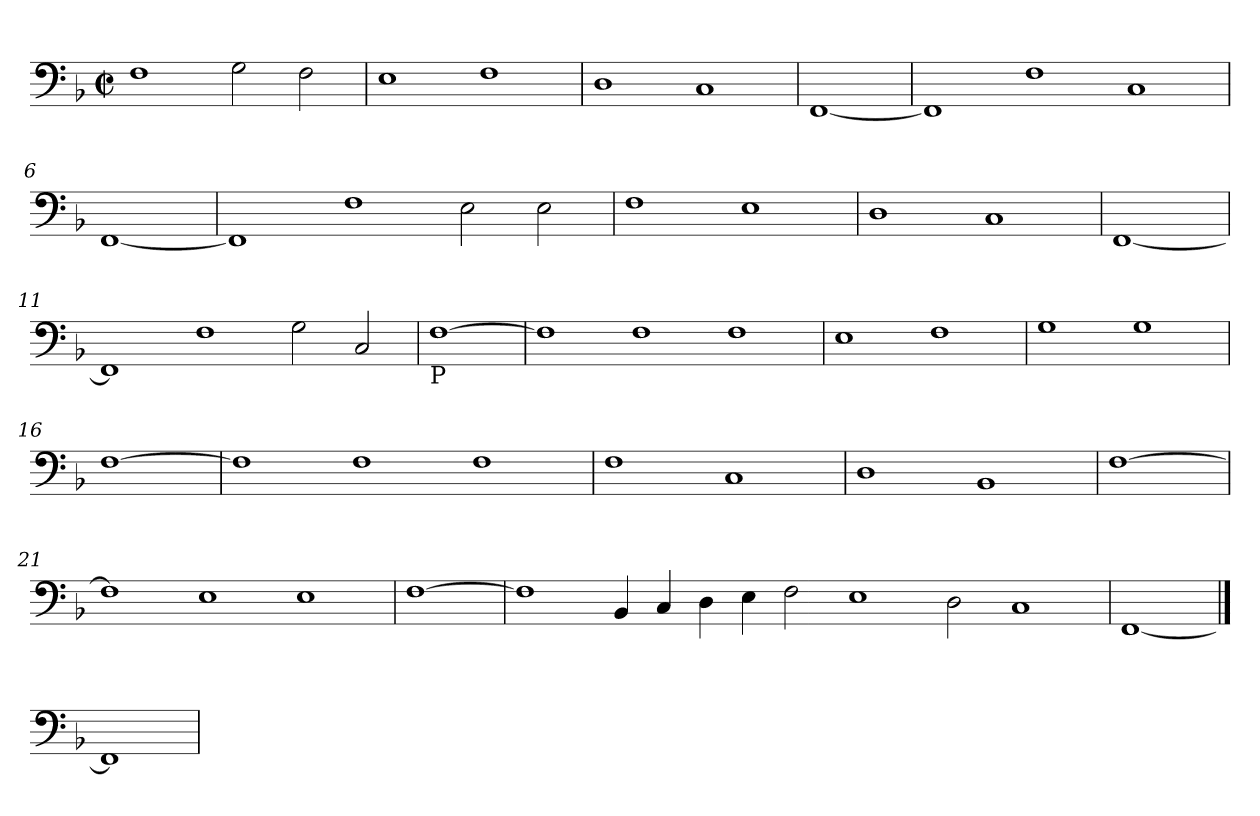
**kern
*part1
*staff1
*clefF4
*k[b-]
*M2/2
*met(c|)
=1
1F
2G\
2F\
=2
1E
1F
=3
1D
1C
=4
[1FF
=5
1FF]
1F
1C
=6
[1FF
=7
1FF]
1F
2E\
2E\
=8
1F
1E
=9
1D
1C
=10
[1FF
=11
1FF]
1F
2G\
2C/
=12
!LO:TX:b:t=P
[1F
=13
1F]
1F
1F
=14
1E
1F
=15
1G
1G
=16
[1F
=17
1F]
1F
1F
=18
1F
1C
=19
1D
1BB-
=20
[1F
=21
1F]
1E
1E
=22
[1F
=23
1F]
4BB-/
4C/
4D\
4E\
2F\
1E
2D\
1C
=24
[1FF
==25
1FF]
=
*-
